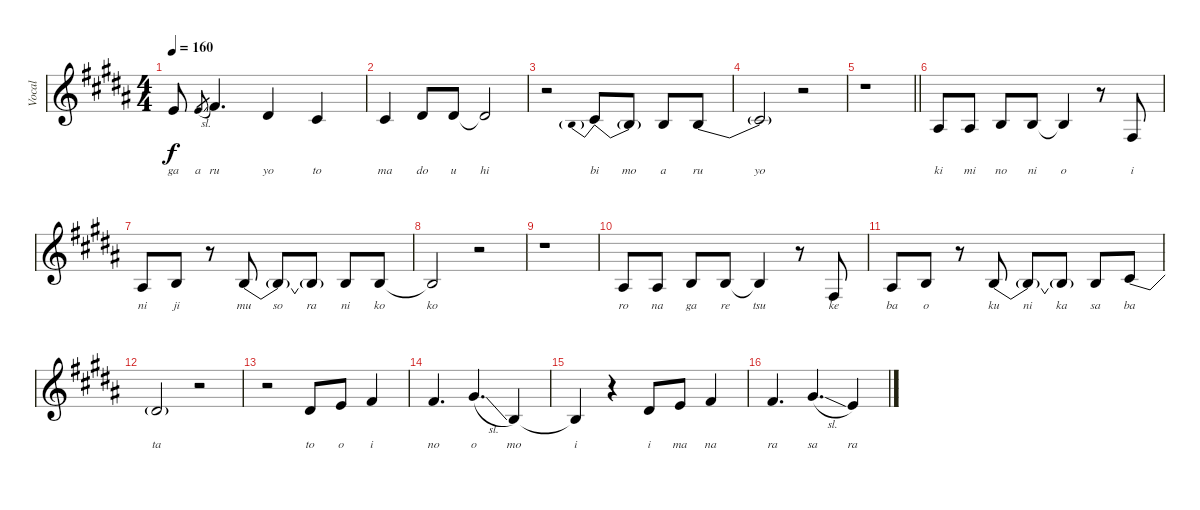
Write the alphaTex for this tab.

\track ("Vocal" "Vocal") {instrument flute}
\staff {score}
\tuning (E4 B3 G3 D3 A2 E2) {hide}
\ts (4 4)
\tempo 160
\clef g2
\ks b
0.1{t}.8{lyrics (0 "ga") lyrics (1 "") lyrics (2 "") lyrics (3 "") lyrics (4 "") dy f} 0.1{sl}.8{lyrics (0 "a") lyrics (1 "") lyrics (2 "") lyrics (3 "") lyrics (4 "") gr} 2.1.4{d lyrics (0 "ru") lyrics (1 "") lyrics (2 "") lyrics (3 "") lyrics (4 "")} 4.2.4{lyrics (0 "yo") lyrics (1 "") lyrics (2 "") lyrics (3 "") lyrics (4 "")} 2.2.4{lyrics (0 "to") lyrics (1 "") lyrics (2 "") lyrics (3 "") lyrics (4 "")} |
2.2.4{lyrics (0 "ma") lyrics (1 "") lyrics (2 "") lyrics (3 "") lyrics (4 "")} 4.2.8{lyrics (0 "do") lyrics (1 "") lyrics (2 "") lyrics (3 "") lyrics (4 "")} 4.2.8{lyrics (0 "u") lyrics (1 "") lyrics (2 "") lyrics (3 "") lyrics (4 "")} 4.2{t}.2{lyrics (0 "hi") lyrics (1 "") lyrics (2 "") lyrics (3 "") lyrics (4 "")} |
r.2 4.3{be (prebendrelease 0 4 60 0)}.8{lyrics (0 "bi") lyrics (1 "") lyrics (2 "") lyrics (3 "") lyrics (4 "")} 4.3{t}.8{lyrics (0 "mo") lyrics (1 "") lyrics (2 "") lyrics (3 "") lyrics (4 "")} 4.3.8{lyrics (0 "a") lyrics (1 "") lyrics (2 "") lyrics (3 "") lyrics (4 "")} 4.3{be (bend 0 0 60 4)}.8{lyrics (0 "ru") lyrics (1 "") lyrics (2 "") lyrics (3 "") lyrics (4 "")} |
4.3{t}.2{lyrics (0 "yo") lyrics (1 "") lyrics (2 "") lyrics (3 "") lyrics (4 "")} r.2 |
\barLineRight lightlight
r.1 |
3.3.8{lyrics (0 "ki") lyrics (1 "") lyrics (2 "") lyrics (3 "") lyrics (4 "")} 3.3.8{lyrics (0 "mi") lyrics (1 "") lyrics (2 "") lyrics (3 "") lyrics (4 "")} 4.3.8{lyrics (0 "no") lyrics (1 "") lyrics (2 "") lyrics (3 "") lyrics (4 "")} 4.3.8{lyrics (0 "ni") lyrics (1 "") lyrics (2 "") lyrics (3 "") lyrics (4 "")} 4.3{t}.4{lyrics (0 "o") lyrics (1 "") lyrics (2 "") lyrics (3 "") lyrics (4 "")} r.8 4.4.8{lyrics (0 "i") lyrics (1 "") lyrics (2 "") lyrics (3 "") lyrics (4 "")} |
3.3.8{lyrics (0 "ni") lyrics (1 "") lyrics (2 "") lyrics (3 "") lyrics (4 "")} 4.3.8{lyrics (0 "ji") lyrics (1 "") lyrics (2 "") lyrics (3 "") lyrics (4 "")} r.8 4.3{be (bendrelease 0 0 20 4 30 4 60 0)}.8{lyrics (0 "mu") lyrics (1 "") lyrics (2 "") lyrics (3 "") lyrics (4 "")} 4.3{t}.8{lyrics (0 "so") lyrics (1 "") lyrics (2 "") lyrics (3 "") lyrics (4 "")} 4.3{t}.8{lyrics (0 "ra") lyrics (1 "") lyrics (2 "") lyrics (3 "") lyrics (4 "")} 4.3.8{lyrics (0 "ni") lyrics (1 "") lyrics (2 "") lyrics (3 "") lyrics (4 "")} 4.3.8{lyrics (0 "ko") lyrics (1 "") lyrics (2 "") lyrics (3 "") lyrics (4 "")} |
4.3{t}.2{lyrics (0 "ko") lyrics (1 "") lyrics (2 "") lyrics (3 "") lyrics (4 "")} r.2 |
r.1 |
3.3.8{lyrics (0 "ro") lyrics (1 "") lyrics (2 "") lyrics (3 "") lyrics (4 "")} 3.3.8{lyrics (0 "na") lyrics (1 "") lyrics (2 "") lyrics (3 "") lyrics (4 "")} 4.3.8{lyrics (0 "ga") lyrics (1 "") lyrics (2 "") lyrics (3 "") lyrics (4 "")} 4.3.8{lyrics (0 "re") lyrics (1 "") lyrics (2 "") lyrics (3 "") lyrics (4 "")} 4.3{t}.4{lyrics (0 "tsu") lyrics (1 "") lyrics (2 "") lyrics (3 "") lyrics (4 "")} r.8 4.4.8{lyrics (0 "ke") lyrics (1 "") lyrics (2 "") lyrics (3 "") lyrics (4 "")} |
3.3.8{lyrics (0 "ba") lyrics (1 "") lyrics (2 "") lyrics (3 "") lyrics (4 "")} 4.3.8{lyrics (0 "o") lyrics (1 "") lyrics (2 "") lyrics (3 "") lyrics (4 "")} r.8 4.3{be (bendrelease 0 0 20 4 30 4 60 0)}.8{lyrics (0 "ku") lyrics (1 "") lyrics (2 "") lyrics (3 "") lyrics (4 "")} 4.3{t}.8{lyrics (0 "ni") lyrics (1 "") lyrics (2 "") lyrics (3 "") lyrics (4 "")} 4.3{t}.8{lyrics (0 "ka") lyrics (1 "") lyrics (2 "") lyrics (3 "") lyrics (4 "")} 4.3.8{lyrics (0 "sa") lyrics (1 "") lyrics (2 "") lyrics (3 "") lyrics (4 "")} 2.2{be (bend 0 0 60 4)}.8{lyrics (0 "ba") lyrics (1 "") lyrics (2 "") lyrics (3 "") lyrics (4 "")} |
2.2{t}.2{lyrics (0 "ta") lyrics (1 "") lyrics (2 "") lyrics (3 "") lyrics (4 "")} r.2 |
r.2 4.2.8{lyrics (0 "to") lyrics (1 "") lyrics (2 "") lyrics (3 "") lyrics (4 "")} 0.1.8{lyrics (0 "o") lyrics (1 "") lyrics (2 "") lyrics (3 "") lyrics (4 "")} 2.1.4{lyrics (0 "i") lyrics (1 "") lyrics (2 "") lyrics (3 "") lyrics (4 "")} |
2.1.4{d lyrics (0 "no") lyrics (1 "") lyrics (2 "") lyrics (3 "") lyrics (4 "")} 9.2{sl}.4{d lyrics (0 "o") lyrics (1 "") lyrics (2 "") lyrics (3 "") lyrics (4 "")} 0.2.4{lyrics (0 "mo") lyrics (1 "") lyrics (2 "") lyrics (3 "") lyrics (4 "")} |
0.2{t}.4{lyrics (0 "i") lyrics (1 "") lyrics (2 "") lyrics (3 "") lyrics (4 "")} r.4 4.2.8{lyrics (0 "i") lyrics (1 "") lyrics (2 "") lyrics (3 "") lyrics (4 "")} 0.1.8{lyrics (0 "ma") lyrics (1 "") lyrics (2 "") lyrics (3 "") lyrics (4 "")} 2.1.4{lyrics (0 "na") lyrics (1 "") lyrics (2 "") lyrics (3 "") lyrics (4 "")} |
2.1.4{d lyrics (0 "ra") lyrics (1 "") lyrics (2 "") lyrics (3 "") lyrics (4 "")} 4.1{sl}.4{d lyrics (0 "sa") lyrics (1 "") lyrics (2 "") lyrics (3 "") lyrics (4 "")} 0.1.4{lyrics (0 "ra") lyrics (1 "") lyrics (2 "") lyrics (3 "") lyrics (4 "")}
